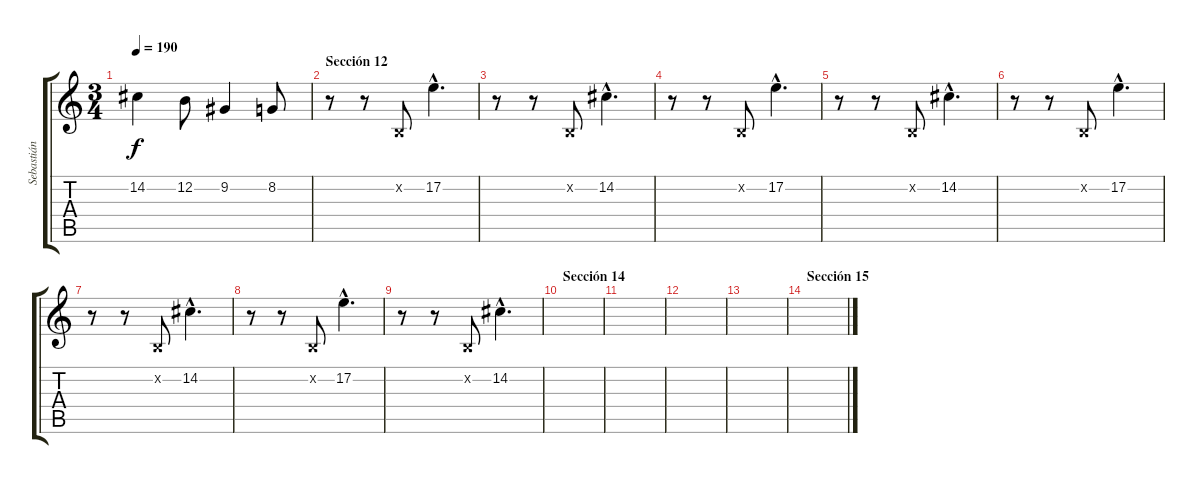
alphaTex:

\track ("Sebastián Lecaros" "Sebastián ") {instrument tenorsax}
\staff {score tabs}
\tuning (E4 B3 G3 D3 A2 E2) {hide}
\ts (3 4)
\tempo 190
\clef g2
\ks c
14.2{t}.4{dy f} 12.2.8 9.2.4 8.2.8 |
\section ("" "Sección 12")
r.8 r.8 0.2{x}.8 17.2{hac}.4{d} |
r.8 r.8 0.2{x}.8 14.2{hac}.4{d} |
r.8 r.8 0.2{x}.8 17.2{hac}.4{d} |
r.8 r.8 0.2{x}.8 14.2{hac}.4{d} |
r.8 r.8 0.2{x}.8 17.2{hac}.4{d} |
r.8 r.8 0.2{x}.8 14.2{hac}.4{d} |
r.8 r.8 0.2{x}.8 17.2{hac}.4{d} |
r.8 r.8 0.2{x}.8 14.2{hac}.4{d} |
\section ("" "Sección 14")
|
|
|
|
\section ("" "Sección 15")
